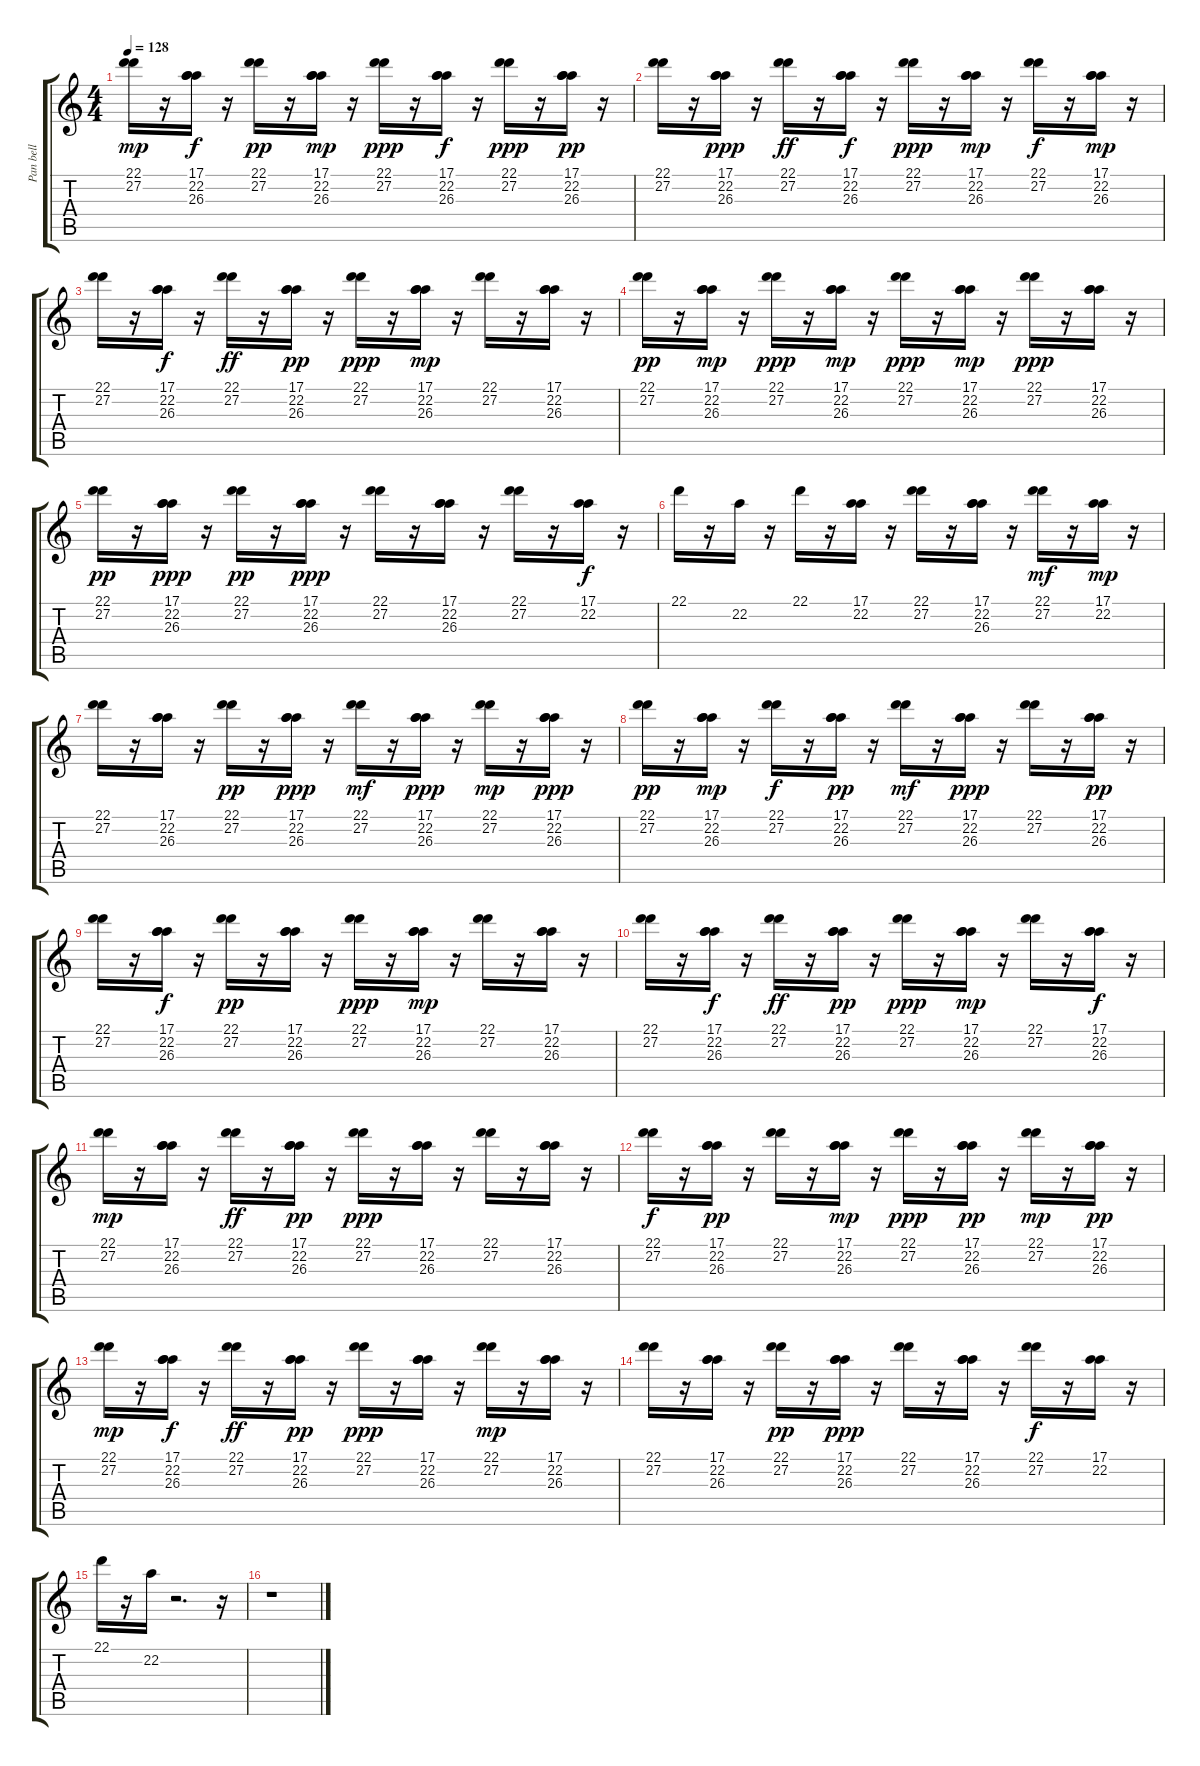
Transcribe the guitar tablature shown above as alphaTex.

\track ("Pan bell" "Pan bell") {instrument electricpiano1}
\staff {score tabs}
\tuning (E4 B3 G3 D3 A2 E2) {hide}
\ts (4 4)
\tempo 128
\clef g2
\ks c
(22.1 27.2).16{dy mp balance 14} r.16 (17.1 22.2 26.3).16{dy f balance 9} r.16 (22.1 27.2).16{dy pp balance 8} r.16 (17.1 22.2 26.3).16{dy mp balance 5} r.16 (22.1 27.2).16{dy ppp balance 3} r.16 (17.1 22.2 26.3).16{dy f balance 1} r.16 (22.1 27.2).16{dy ppp balance 0} r.16 (17.1 22.2 26.3).16{dy pp} r.16 |
(22.1 27.2).16 r.16 (17.1 22.2 26.3).16{dy ppp balance 1} r.16 (22.1 27.2).16{dy ff balance 2} r.16 (17.1 22.2 26.3).16{dy f balance 4} r.16 (22.1 27.2).16{dy ppp balance 5} r.16 (17.1 22.2 26.3).16{dy mp balance 12} r.16 (22.1 27.2).16{dy f balance 13} r.16 (17.1 22.2 26.3).16{dy mp balance 14} r.16 |
(22.1 27.2).16{balance 16} r.16 (17.1 22.2 26.3).16{dy f} r.16 (22.1 27.2).16{dy ff} r.16 (17.1 22.2 26.3).16{dy pp} r.16 (22.1 27.2).16{dy ppp} r.16 (17.1 22.2 26.3).16{dy mp balance 16} r.16 (22.1 27.2).16{balance 15} r.16 (17.1 22.2 26.3).16{balance 15} r.16 |
(22.1 27.2).16{dy pp} r.16 (17.1 22.2 26.3).16{dy mp balance 14} r.16 (22.1 27.2).16{dy ppp balance 13} r.16 (17.1 22.2 26.3).16{dy mp balance 12} r.16 (22.1 27.2).16{dy ppp balance 9} r.16 (17.1 22.2 26.3).16{dy mp balance 7} r.16 (22.1 27.2).16{dy ppp balance 5} r.16 (17.1 22.2 26.3).16{balance 4} r.16 |
(22.1 27.2).16{dy pp balance 3} r.16 (17.1 22.2 26.3).16{dy ppp balance 2} r.16 (22.1 27.2).16{dy pp balance 2} r.16 (17.1 22.2 26.3).16{dy ppp} r.16 (22.1 27.2).16{balance 2} r.16 (17.1 22.2 26.3).16{balance 4} r.16 (22.1 27.2).16{balance 6} r.16 (17.1 22.2).16{dy f balance 8} r.16 |
22.1.16{balance 10} r.16 22.2.16{balance 11} r.16 22.1.16{balance 12} r.16 (17.1 22.2).16{balance 13} r.16 (22.1 27.2).16 r.16 (17.1 22.2 26.3).16{balance 12} r.16 (22.1 27.2).16{dy mf balance 10} r.16 (17.1 22.2).16{dy mp balance 9} r.16 |
(22.1 27.2).16{balance 8} r.16 (17.1 22.2 26.3).16{balance 6} r.16 (22.1 27.2).16{dy pp balance 5} r.16 (17.1 22.2 26.3).16{dy ppp balance 3} r.16 (22.1 27.2).16{dy mf balance 3} r.16 (17.1 22.2 26.3).16{dy ppp} r.16 (22.1 27.2).16{dy mp balance 3} r.16 (17.1 22.2 26.3).16{dy ppp balance 7} r.16 |
(22.1 27.2).16{dy pp balance 12} r.16 (17.1 22.2 26.3).16{dy mp balance 13} r.16 (22.1 27.2).16{dy f} r.16 (17.1 22.2 26.3).16{dy pp} r.16 (22.1 27.2).16{dy mf balance 13} r.16 (17.1 22.2 26.3).16{dy ppp balance 12} r.16 (22.1 27.2).16{balance 11} r.16 (17.1 22.2 26.3).16{dy pp balance 7} r.16 |
(22.1 27.2).16{balance 5} r.16 (17.1 22.2 26.3).16{dy f balance 4} r.16 (22.1 27.2).16{dy pp balance 4} r.16 (17.1 22.2 26.3).16{balance 3} r.16 (22.1 27.2).16{dy ppp balance 3} r.16 (17.1 22.2 26.3).16{dy mp} r.16 (22.1 27.2).16{balance 6} r.16 (17.1 22.2 26.3).16{balance 9} r.16 |
(22.1 27.2).16{balance 12} r.16 (17.1 22.2 26.3).16{dy f balance 12} r.16 (22.1 27.2).16{dy ff balance 13} r.16 (17.1 22.2 26.3).16{dy pp} r.16 (22.1 27.2).16{dy ppp balance 12} r.16 (17.1 22.2 26.3).16{dy mp balance 12} r.16 (22.1 27.2).16{balance 6} r.16 (17.1 22.2 26.3).16{dy f balance 4} r.16 |
(22.1 27.2).16{dy mp balance 3} r.16 (17.1 22.2 26.3).16 r.16 (22.1 27.2).16{dy ff} r.16 (17.1 22.2 26.3).16{dy pp balance 4} r.16 (22.1 27.2).16{dy ppp balance 5} r.16 (17.1 22.2 26.3).16{balance 9} r.16 (22.1 27.2).16{balance 11} r.16 (17.1 22.2 26.3).16{balance 12} r.16 |
(22.1 27.2).16{dy f balance 12} r.16 (17.1 22.2 26.3).16{dy pp balance 13} r.16 (22.1 27.2).16 r.16 (17.1 22.2 26.3).16{dy mp balance 12} r.16 (22.1 27.2).16{dy ppp balance 10} r.16 (17.1 22.2 26.3).16{dy pp balance 8} r.16 (22.1 27.2).16{dy mp balance 7} r.16 (17.1 22.2 26.3).16{dy pp balance 4} r.16 |
(22.1 27.2).16{dy mp balance 3} r.16 (17.1 22.2 26.3).16{dy f balance 3} r.16 (22.1 27.2).16{dy ff balance 3} r.16 (17.1 22.2 26.3).16{dy pp balance 4} r.16 (22.1 27.2).16{dy ppp balance 7} r.16 (17.1 22.2 26.3).16{balance 10} r.16 (22.1 27.2).16{dy mp balance 10} r.16 (17.1 22.2 26.3).16{balance 13} r.16 |
(22.1 27.2).16 r.16 (17.1 22.2 26.3).16 r.16 (22.1 27.2).16{dy pp} r.16 (17.1 22.2 26.3).16{dy ppp} r.16 (22.1 27.2).16 r.16 (17.1 22.2 26.3).16 r.16 (22.1 27.2).16{dy f} r.16 (17.1 22.2).16 r.16 |
22.1.16 r.16 22.2.16 r.2{d} r.16 |
r.1
